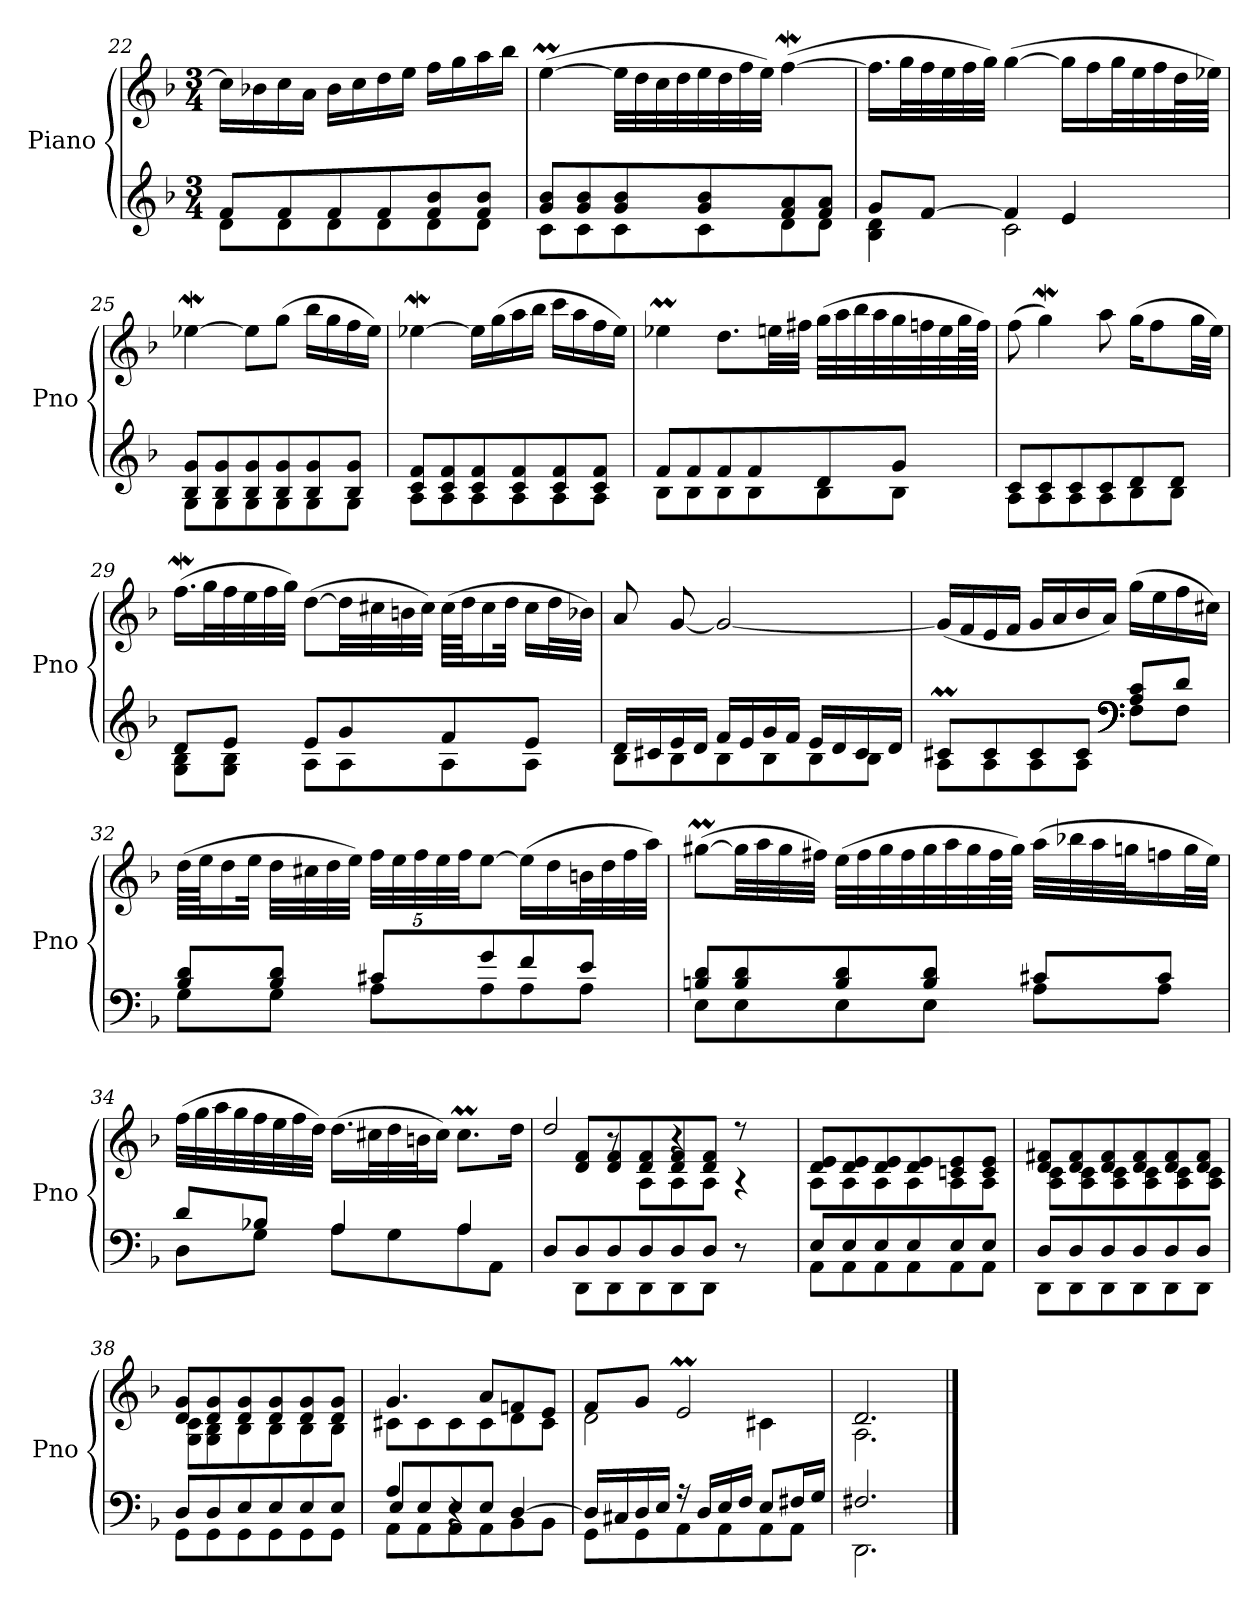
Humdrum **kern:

**kern	**kern
*part1	*part1
*staff2	*staff1
*I"Piano	*
*I'Pno	*
*clefG2	*clefG2
*k[b-]	*k[b-]
*M3/4	*M3/4
=22	=22
*^	*
8f/L	8d\L	16cc\LL]
.	.	16b-X\
8f/	8d\	16cc\
.	.	16a\JJ
8f/	8d\	16b-\LL
.	.	16cc\
8f/	8d\	16dd\
.	.	16ee\JJ
8f/ 8b-/	8d\	16ff\LL
.	.	16gg\
8f/ 8b-/J	8d\J	16aa\
.	.	16bb-\JJ
=23	=23	=23
8g/ 8b-/L	8c\L	(>[4eem\
8g/ 8b-/	8c\	.
8g/ 8b-/	8c\	32ee\LLL]
.	.	32dd\
.	.	32cc\
.	.	32dd\
8g/ 8b-/	8c\	32ee\
.	.	32dd\
.	.	32ff\
.	.	32ee\JJJ)
8f/ 8a/	8d\	(>[4ffw\
8f/ 8a/J	8d\J	.
=24	=24	=24
8g/L	4B-\ 4d\	16.ff\LL]
.	.	32gg\L
[8f/J	.	32ff\
.	.	32ee\
.	.	32ff\
.	.	32gg\JJJ)
4f/]	2c\	(>[4gg\
4e/	.	16gg\LL]
.	.	16ff\
.	.	32gg\L
.	.	32ee\
.	.	32ff\
.	.	64dd\L
.	.	64ee-X\JJJJ)
=25	=25	=25
8B-/ 8g/L	8G\L	[4ee-Xw\
8B-/ 8g/	8G\	.
8B-/ 8g/	8G\	8ee-\L]
8B-/ 8g/	8G\	(>8gg\J
8B-/ 8g/	8G\	16bb-\LL
.	.	16gg\
8B-/ 8g/J	8G\J	16ff\
.	.	16ee-\JJ)
=26	=26	=26
8c/ 8f/L	8A\L	[4ee-Xw\
8c/ 8f/	8A\	.
8c/ 8f/	8A\	16ee-\LL]
.	.	(>16gg\
8c/ 8f/	8A\	16aa\
.	.	16bb-\JJ
8c/ 8f/	8A\	16ccc\LL
.	.	16aa\
8c/ 8f/J	8A\J	16ff\
.	.	16ee-\JJ)
=27	=27	=27
8f/L	8B-\L	4ee-XM\
8f/	8B-\	.
8f/	8B-\	8.dd\L
8f/	8B-\	.
.	.	32een\LL
.	.	32ff#X\JJJ
8d/	8B-\	(>32gg\LLL
.	.	32aa\
.	.	32bb-\
.	.	32aa\
8g/J	8B-\J	32gg\
.	.	32ffn\
.	.	32ee\
.	.	64gg\L
.	.	64ff\JJJJ)
=28	=28	=28
8c/L	8A\L	(>8ff\
8c/	8A\	4ggW\)
8c/	8A\	.
8c/	8A\	8aa\
8d/	8B-\	(>16gg\KL
.	.	8ff\
8d/J	8B-\J	.
.	.	32gg\LL
.	.	32ee\JJJ)
=29	=29	=29
8d/L	8G\ 8B-\L	(>16.ffw\LL
.	.	32gg\L
8e/J	8G\ 8B-\J	32ff\
.	.	32ee\
.	.	32ff\
.	.	32gg\JJJ)
8e/L	8A\L	(>[8dd\L
8g/	8A\	32dd\LL]
.	.	32cc#X\
.	.	32bn\
.	.	32cc#\JJJ)
8f/	8A\	(>64cc#\LLLL
.	.	64dd\JJ
.	.	16cc#\
.	.	32dd\JJk
8e/J	8A\J	16cc#\LL
.	.	32dd\L
.	.	32b-X\JJJ)
=30	=30	=30
16d/LL	8B-\L	8a/
16c#X/	.	.
16e/	8B-\	[8g/
16d/JJ	.	.
16f/LL	8B-\	2g/_
16e/	.	.
16g/	8B-\	.
16f/JJ	.	.
16e/LL	8B-\	.
16d/	.	.
16c#/	8B-\J	.
16d/JJ	.	.
=31	=31	=31
8c#Xm/L	8A\L	(<16g/LL]
.	.	16f/
8c#/	8A\	16e/
.	.	16f/JJ
8c#/	8A\	16g/LL
.	.	16a/
8c#/J	8A\J	16b-/
*clefF4	*	*
.	.	16a/JJ)
*clefF4	*	*
8A/ 8c#/L	8F\L	(>16gg\LL
.	.	16ee\
8d/J	8F\J	16ff\
.	.	16cc#X\JJ)
=32	=32	=32
8B-/ 8d/L	8G\L	(>64dd\LLLL
.	.	64ee\JJ
.	.	16dd\
.	.	32ee\JJk
8B-/ 8d/J	8G\J	32dd\LLL
.	.	32cc#X\
.	.	32dd\
.	.	32ee\JJJ)
*	*	*Xbrackettup
8c#X/L	8A\L	40ff\LLL
.	.	40ee\
.	.	40ff\
.	.	40ee\
.	.	40ff\JJ
8g/	8A\	[8ee\J
8f/	8A\	(>16ee\LL]
.	.	16dd\
8e/J	8A\J	32bn\L
.	.	32dd\
.	.	32ff\
.	.	32aa\JJJ)
=33	=33	=33
8Bn/ 8d/L	8E\L	(>[8gg#Xm\L
8B/ 8d/	8E\	32gg#\LL]
.	.	32aa\
.	.	32gg#\
.	.	32ff#X\JJJ)
8B/ 8d/	8E\	(>32ee\LLL
.	.	32ff#\
.	.	32gg#\
.	.	32ff#\
8B/ 8d/J	8E\J	32gg#\
.	.	32aa\
.	.	32gg#\
.	.	64ff#\L
.	.	64gg#\JJJJ)
8c#X/L	8A\L	(>32aa\LLL
.	.	32bb-X\
.	.	32aa\
.	.	32ggn\J
8c#/J	8A\J	16ffn\
.	.	32gg\L
.	.	32ee\JJJ)
=34	=34	=34
8d/L	8D\L	(>32ff\LLL
.	.	32gg\
.	.	32aa\
.	.	32gg\
8B-X/J	8G\J	32ff\
.	.	32ee\
.	.	32ff\
.	.	32dd\JJJ)
4A/	8A\L	(>16.dd\LL
.	.	32cc#X\L
.	8G\	32dd\
.	.	32bn\J
.	.	16cc#\JJ)
4A/	8A\	8.cc#m\L
.	8AA\J	.
.	.	16dd\Jk
=35	=35	=35
*	*	*^
*	*	*	*^
8D/L	8ryy	2dd/	8ryy	4ryy
8D/	8DD\L	.	8d/ 8f/L	.
8D/	8DD\	.	8d/ 8f/	8r
8D/	8DD\	.	8d/ 8f/	8A\L
8D/	8DD\	4r	8d/ 8f/	8A\
8D/J	8DD\J	.	8d/ 8f/J	8A\J
4ryy	8r	4ryy	8r	4r
.	8ryy	.	8ryy	.
*	*	*	*v	*v
=36	=36	=36	=36
8E/L	8AA\L	8d/ 8e/L	8A\L
8E/	8AA\	8d/ 8e/	8A\
8E/	8AA\	8d/ 8e/	8A\
8E/	8AA\	8d/ 8e/	8A\
8E/	8AA\	8cn/ 8e/	8A\
8E/J	8AA\J	8c/ 8e/J	8A\J
=37	=37	=37	=37
8D/L	8DD\L	8d/ 8f#X/L	8A\ 8c\L
8D/	8DD\	8d/ 8f#/	8A\ 8c\
8D/	8DD\	8d/ 8f#/	8A\ 8c\
8D/	8DD\	8d/ 8f#/	8A\ 8c\
8D/	8DD\	8d/ 8f#/	8A\ 8c\
8D/J	8DD\J	8d/ 8f#/J	8A\ 8c\J
=38	=38	=38	=38
8D/L	8GG\L	8d/ 8g/L	8G\ 8c\L
8D/	8GG\	8d/ 8g/	8G\ 8B-\
8E/	8GG\	8d/ 8g/	8B-\
8E/	8GG\	8d/ 8g/	8B-\
8E/	8GG\	8d/ 8g/	8B-\
8E/J	8GG\J	8d/ 8g/J	8B-\J
=39	=39	=39	=39
*	*^	*	*
4A/	8E/L	8AA\L	4.g/	8c#X\L
.	8E/	8AA\	.	8c#\
4r	8E/	8AA\	.	8c#\
.	8E/J	8AA\	8a/L	8c#\
[4D/	4ryy	8BB-\	8fn/	8d\
.	.	8BB-\J	8e/J	8c#\J
*	*v	*v	*	*
=40	=40	=40	=40
16D/LL]	8GG\L	8f/L	2d\
16C#X/	.	.	.
16D/	8GG\	8g/J	.
16E/JJ	.	.	.
16r	8AA\	2em/	.
16D/LL	.	.	.
16E/	8AA\	.	.
16F/JJ	.	.	.
8E/L	8AA\	.	4c#X\
16F#X/L	8AA\J	.	.
16G/JJ	.	.	.
=41	=41	=41	=41
2.F#X/	2.DD\	2.d/	2.A\
*v	*v	*	*
*	*v	*v
==	==
*-	*-
